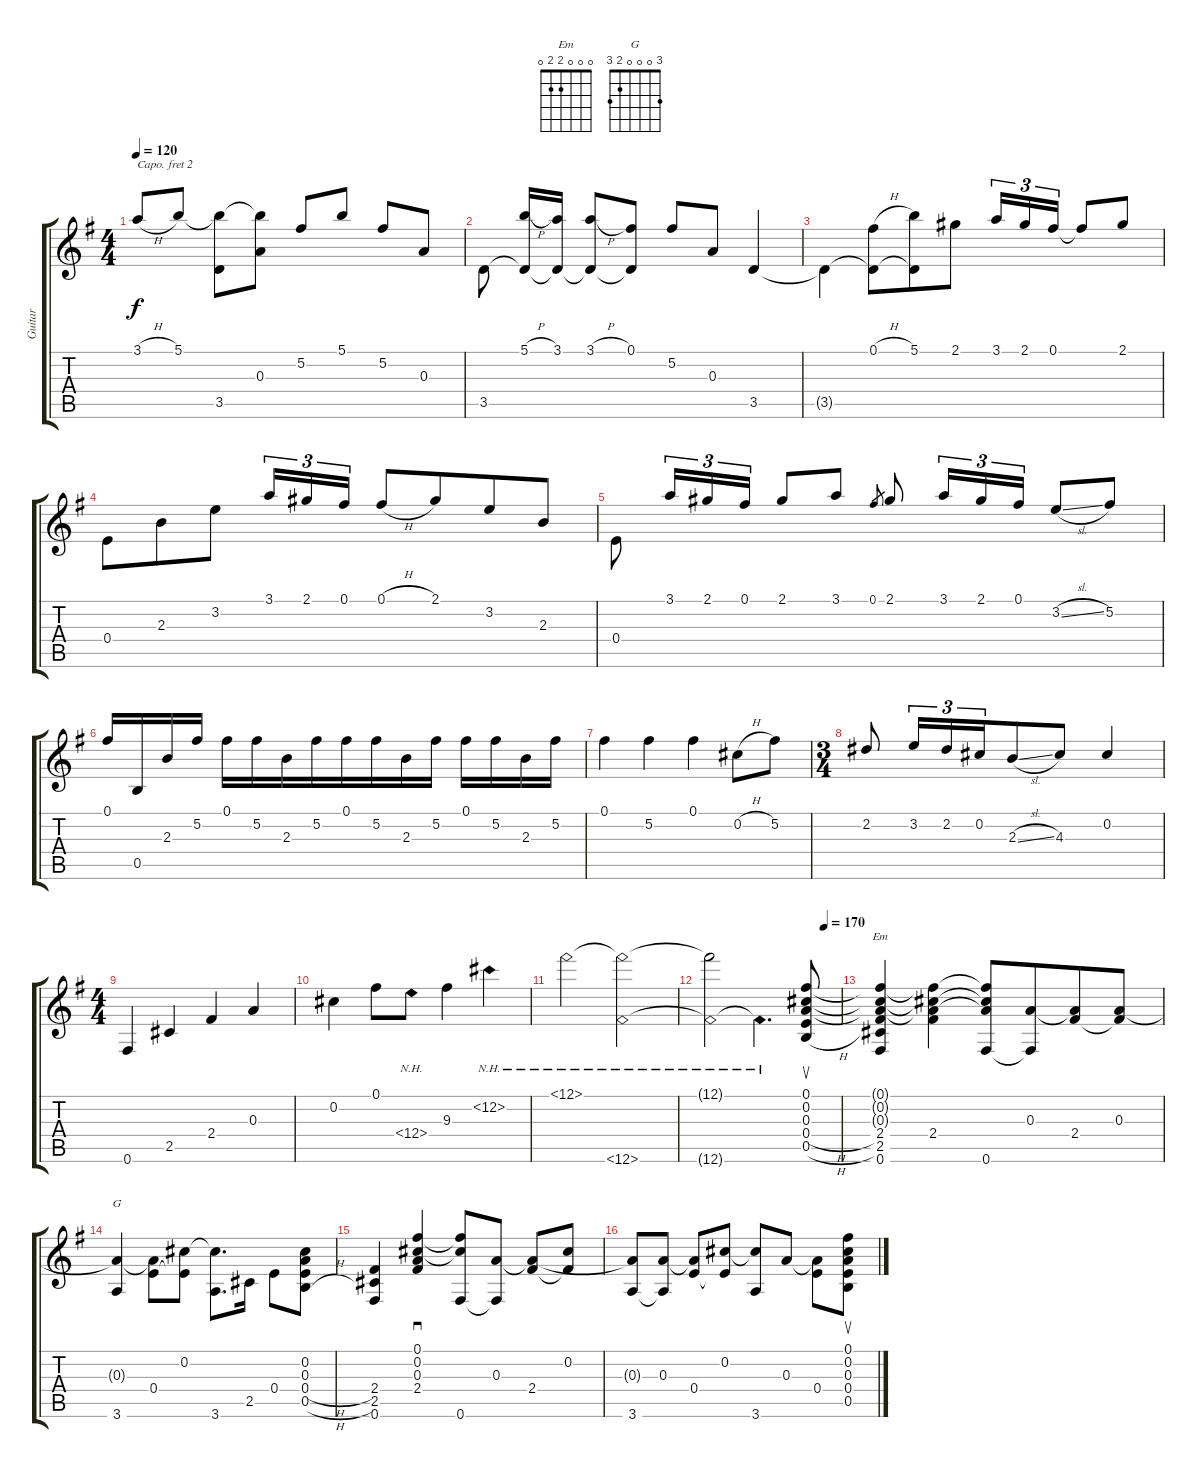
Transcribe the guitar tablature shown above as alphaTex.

\track ("Guitar" "Guitar") {instrument acousticguitarsteel}
\staff {score tabs}
\capo 2
\tuning (E4 B3 G3 D3 A2 E2) {hide}
\chord ("Em" 0 0 0 2 2 0)
\chord ("G" 3 0 0 0 2 3)
\ts (4 4)
\tempo 120
\clef g2
\ks g
3.1{h}.8{dy f beam Up} 5.1.8{beam Up} (5.1{t} 3.5).8{beam Down} (5.1{t} 0.3).8{beam Down} 5.2.8{beam Up} 5.1.8{beam Up} 5.2.8{beam Up beam merge} 0.3.8{beam Up} |
3.5.8{beam Down beam split} (5.1{h} 3.5{t}).16{beam Up beam merge} (3.1 3.5{t}).16{beam Up} (3.1{h} 3.5{t}).8{beam Up beam merge} (0.1 3.5{t}).8{beam Up} 5.2.8{beam Up beam merge} 0.3.8{beam Up beam merge} 3.5.4{beam Down} |
3.5{t}.4{beam Down beam merge} (0.1{h} 3.5{t}).8{beam Up} (5.1 3.5{t}).8{beam Up beam merge} 2.1.8{beam Up beam split} 3.1.16{tu (3 2) beam Up beam merge} 2.1.16{tu (3 2) beam Up beam merge} 0.1.16{tu (3 2) beam Up} 0.1{t}.8{beam Up beam merge} 2.1.8{beam Up} |
0.4.8{beam Down beam merge} 2.3.8{beam Down beam merge} 3.2.8{beam split} 3.1.16{tu (3 2) beam Up beam merge} 2.1.16{tu (3 2) beam Up beam merge} 0.1.16{tu (3 2) beam Up beam split} 0.1{h}.8{beam Up beam merge} 2.1.8{beam Up beam merge} 3.2.8{beam Up beam merge} 2.3.8{beam Up} |
0.4.8{beam Down beam split} 3.1.16{tu (3 2) beam Up} 2.1.16{tu (3 2) beam Up} 0.1.16{tu (3 2) beam Up} 2.1.8{beam Up} 3.1.8{beam Up} 0.1.8{gr} 2.1.8{beam Up beam split} 3.1.16{tu (3 2) beam Up beam merge} 2.1.16{tu (3 2) beam Up} 0.1.16{tu (3 2) beam Up beam split} 3.2{sl}.8{beam Up beam merge} 5.2.8{beam Up} |
0.1.16 0.5.16{beam merge} 2.3.16{beam merge} 5.2.16 0.1.16{beam merge} 5.2.16 2.3.16 5.2.16{beam merge} 0.1.16 5.2.16{beam merge} 2.3.16{beam merge} 5.2.16 0.1.16 5.2.16{beam merge} 2.3.16{beam merge} 5.2.16 |
0.1.4 5.2.4 0.1.4 0.2{h}.8{beam merge} 5.2.8 |
\ts (3 4)
2.2.8{beam Up beam split} 3.2.16{tu (3 2) beam Up beam merge} 2.2.16{tu (3 2) beam Up} 0.2.16{tu (3 2) beam Up beam merge} 2.3{sl}.8{beam Up beam merge} 4.3.8{beam Up beam merge} 0.2.4{beam Up} |
\ts (4 4)
0.6.4{beam merge} 2.5.4 2.4.4 0.3.4 |
0.2.4 0.1.8 12.4{nh}.8{beam merge} 9.3.4 12.2{nh}.4 |
12.1{nh}.2 (12.1{nh t} 12.6{nh}).2 |
\tempo (170 0.875)
(12.1{t} 12.6{nh t}).2{beam merge} 12.6{nh t}.4{d beam Down} (0.1 0.2 0.3 0.4{h} 0.5{h}).8{su} |
(0.1{t} 0.2{t} 0.3{t} 2.4 2.5 0.6).4{ch "Em"} (0.1{t} 0.2{t} 0.3{t} 2.4).4 (0.1{t} 0.2{t} 0.3{t} 0.6).8 (0.3 0.6{t}).8{beam merge} (0.3{t} 2.4).8{beam merge} (0.3 2.4{t}).8 |
(0.3{t} 3.6).4{ch "G"} (0.3{t} 0.4).8{beam Down} (0.2 0.4{t}).8{beam Down beam split} (0.2{t} 3.6).8{d beam Down beam merge} 2.5.16{beam Down beam split} 0.4.8{beam Down} (0.2 0.3 0.4{h} 0.5{h}).8{beam Down} |
(2.4 2.5 0.6).4 (0.1 0.2 0.3 2.4).4{sd beam Up} (0.1{t} 0.2{t} 0.6).8 (0.3 0.6{t}).8 (0.3{t} 2.4).8{beam merge} (0.2 2.4{t}).8 |
(0.3{t} 3.6).8 (0.3 3.6{t}).8 (0.3{t} 0.4).8{beam merge} (0.2 0.4{t}).8 (0.2{t} 3.6).8{beam merge} 0.3.8{beam split} (0.3{t} 0.4).8{beam Down} (0.1 0.2 0.3 0.4{h} 0.5{h}).8{su beam Down}
